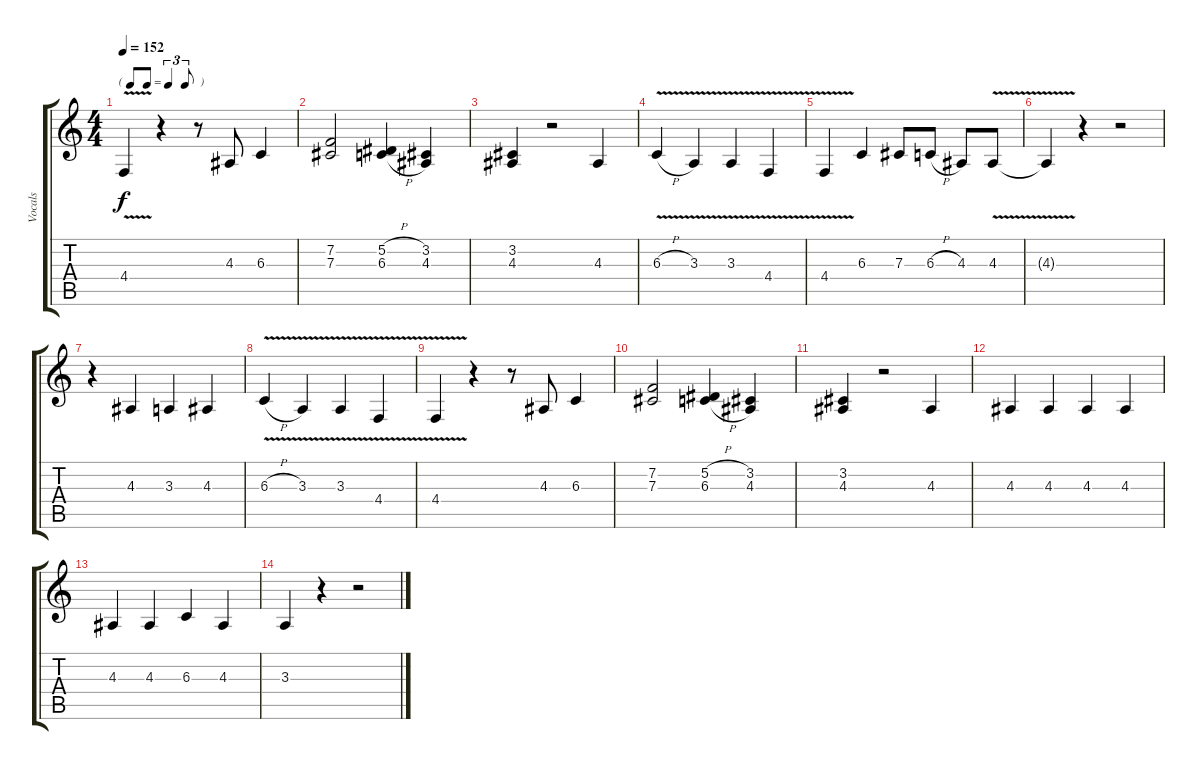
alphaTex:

\track ("Vocals" "Vocals") {instrument trumpet}
\staff {score tabs}
\tuning (Eb4 Bb3 Gb3 Db3 Ab2 Eb2) {hide}
\ts (4 4)
\tf triplet8th
\tempo 152
\clef g2
\ks c
4.4{v}.4{dy f} r.4 r.8 4.3.8 6.3.4 |
(7.2 7.3).2 (5.2{h} 6.3{h}).4 (3.2 4.3).4 |
(3.2 4.3).4 r.2 4.3.4 |
6.3{v h}.4 3.3{v}.4 3.3{v}.4 4.4{v}.4 |
4.4{v}.4 6.3.4 7.3.8 6.3{h}.8 4.3.8 4.3{v}.8 |
4.3{t}.4 r.4 r.2 |
r.4 4.3.4 3.3.4 4.3.4 |
6.3{v h}.4 3.3{v}.4 3.3{v}.4 4.4{v}.4 |
4.4{v}.4 r.4 r.8 4.3.8 6.3.4 |
(7.2 7.3).2 (5.2{h} 6.3{h}).4 (3.2 4.3).4 |
(3.2 4.3).4 r.2 4.3.4 |
4.3.4 4.3.4 4.3.4 4.3.4 |
4.3.4 4.3.4 6.3.4 4.3.4 |
3.3.4 r.4 r.2
